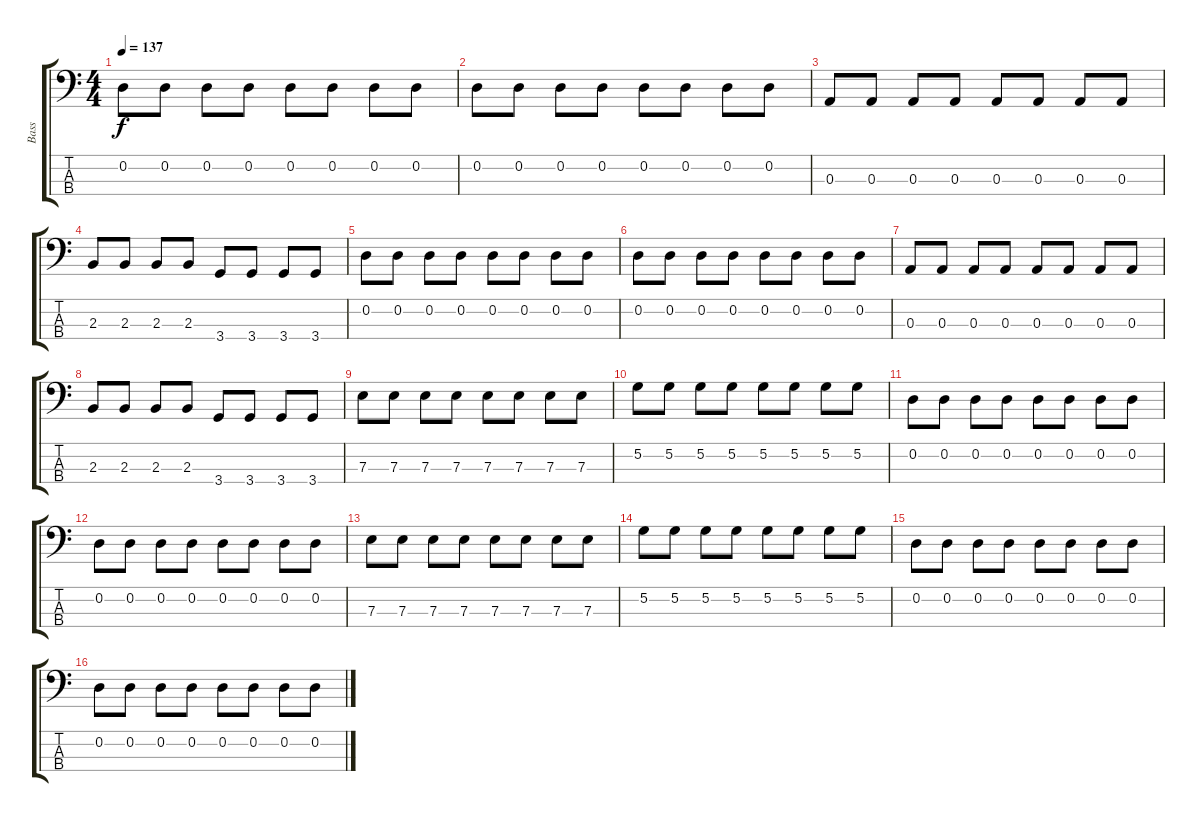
\track ("Bass" "Bass") {instrument electricbasspick}
\staff {score tabs}
\tuning (G2 D2 A1 E1) {hide}
\ts (4 4)
\tempo 137
\clef f4
\ks c
0.2.8{dy f} 0.2.8 0.2.8 0.2.8 0.2.8 0.2.8 0.2.8 0.2.8 |
0.2.8 0.2.8 0.2.8 0.2.8 0.2.8 0.2.8 0.2.8 0.2.8 |
0.3.8 0.3.8 0.3.8 0.3.8 0.3.8 0.3.8 0.3.8 0.3.8 |
2.3.8 2.3.8 2.3.8 2.3.8 3.4.8 3.4.8 3.4.8 3.4.8 |
0.2.8 0.2.8 0.2.8 0.2.8 0.2.8 0.2.8 0.2.8 0.2.8 |
0.2.8 0.2.8 0.2.8 0.2.8 0.2.8 0.2.8 0.2.8 0.2.8 |
0.3.8 0.3.8 0.3.8 0.3.8 0.3.8 0.3.8 0.3.8 0.3.8 |
2.3.8 2.3.8 2.3.8 2.3.8 3.4.8 3.4.8 3.4.8 3.4.8 |
7.3.8 7.3.8 7.3.8 7.3.8 7.3.8 7.3.8 7.3.8 7.3.8 |
5.2.8 5.2.8 5.2.8 5.2.8 5.2.8 5.2.8 5.2.8 5.2.8 |
0.2.8 0.2.8 0.2.8 0.2.8 0.2.8 0.2.8 0.2.8 0.2.8 |
0.2.8 0.2.8 0.2.8 0.2.8 0.2.8 0.2.8 0.2.8 0.2.8 |
7.3.8 7.3.8 7.3.8 7.3.8 7.3.8 7.3.8 7.3.8 7.3.8 |
5.2.8 5.2.8 5.2.8 5.2.8 5.2.8 5.2.8 5.2.8 5.2.8 |
0.2.8 0.2.8 0.2.8 0.2.8 0.2.8 0.2.8 0.2.8 0.2.8 |
0.2.8 0.2.8 0.2.8 0.2.8 0.2.8 0.2.8 0.2.8 0.2.8
